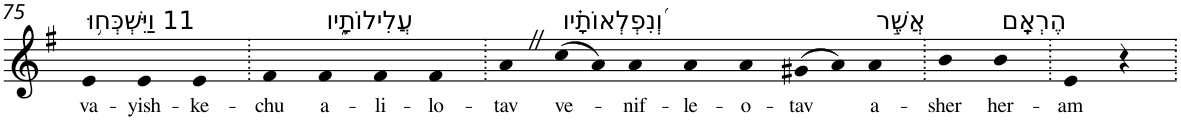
**kern	**text
*part1	*part1
*staff1	*staff1
*I"Piano	*
*I'Pno	*
!!LO:PB:g=z
*clefG2	*
*k[f#]	*
*G:	*
=75	=75
!LO:TX:a:t=11 וַיִּשְׁכְּח֥וּ	!
!	!LO:LY:b
4e	va-
!	!LO:LY:b
4e	-yish-
!	!LO:LY:b
4e	-ke-
=76.	=76.
!	!LO:LY:b
4f#	-chu
!LO:TX:a:t=עֲלִילוֹתָ֑יו	!
!	!LO:LY:b
4f#	a-
!	!LO:LY:b
4f#	-li-
!	!LO:LY:b
4f#	-lo-
=77.	=77.
!	!LO:LY:b
4aZ	-tav
!LO:TX:a:t=וְ֝נִפְלְאוֹתָ֗יו	!
!	!LO:LY:b
(>8cc	ve-
8a)	.
!	!LO:LY:b
4a	-nif-
!	!LO:LY:b
4a	-le-
!	!LO:LY:b
4a	-o-
!	!LO:LY:b
(>8g#X	-tav
8a)	.
!LO:TX:a:t=אֲשֶׁ֣ר	!
!	!LO:LY:b
4a	a-
=78.	=78.
!	!LO:LY:b
4b	-sher
!LO:TX:a:t=הֶרְאָֽם	!
!	!LO:LY:b
4b	her-
=79.	=79.
!	!LO:LY:b
4e	-am
4r	.
=.	=.
*-	*-
